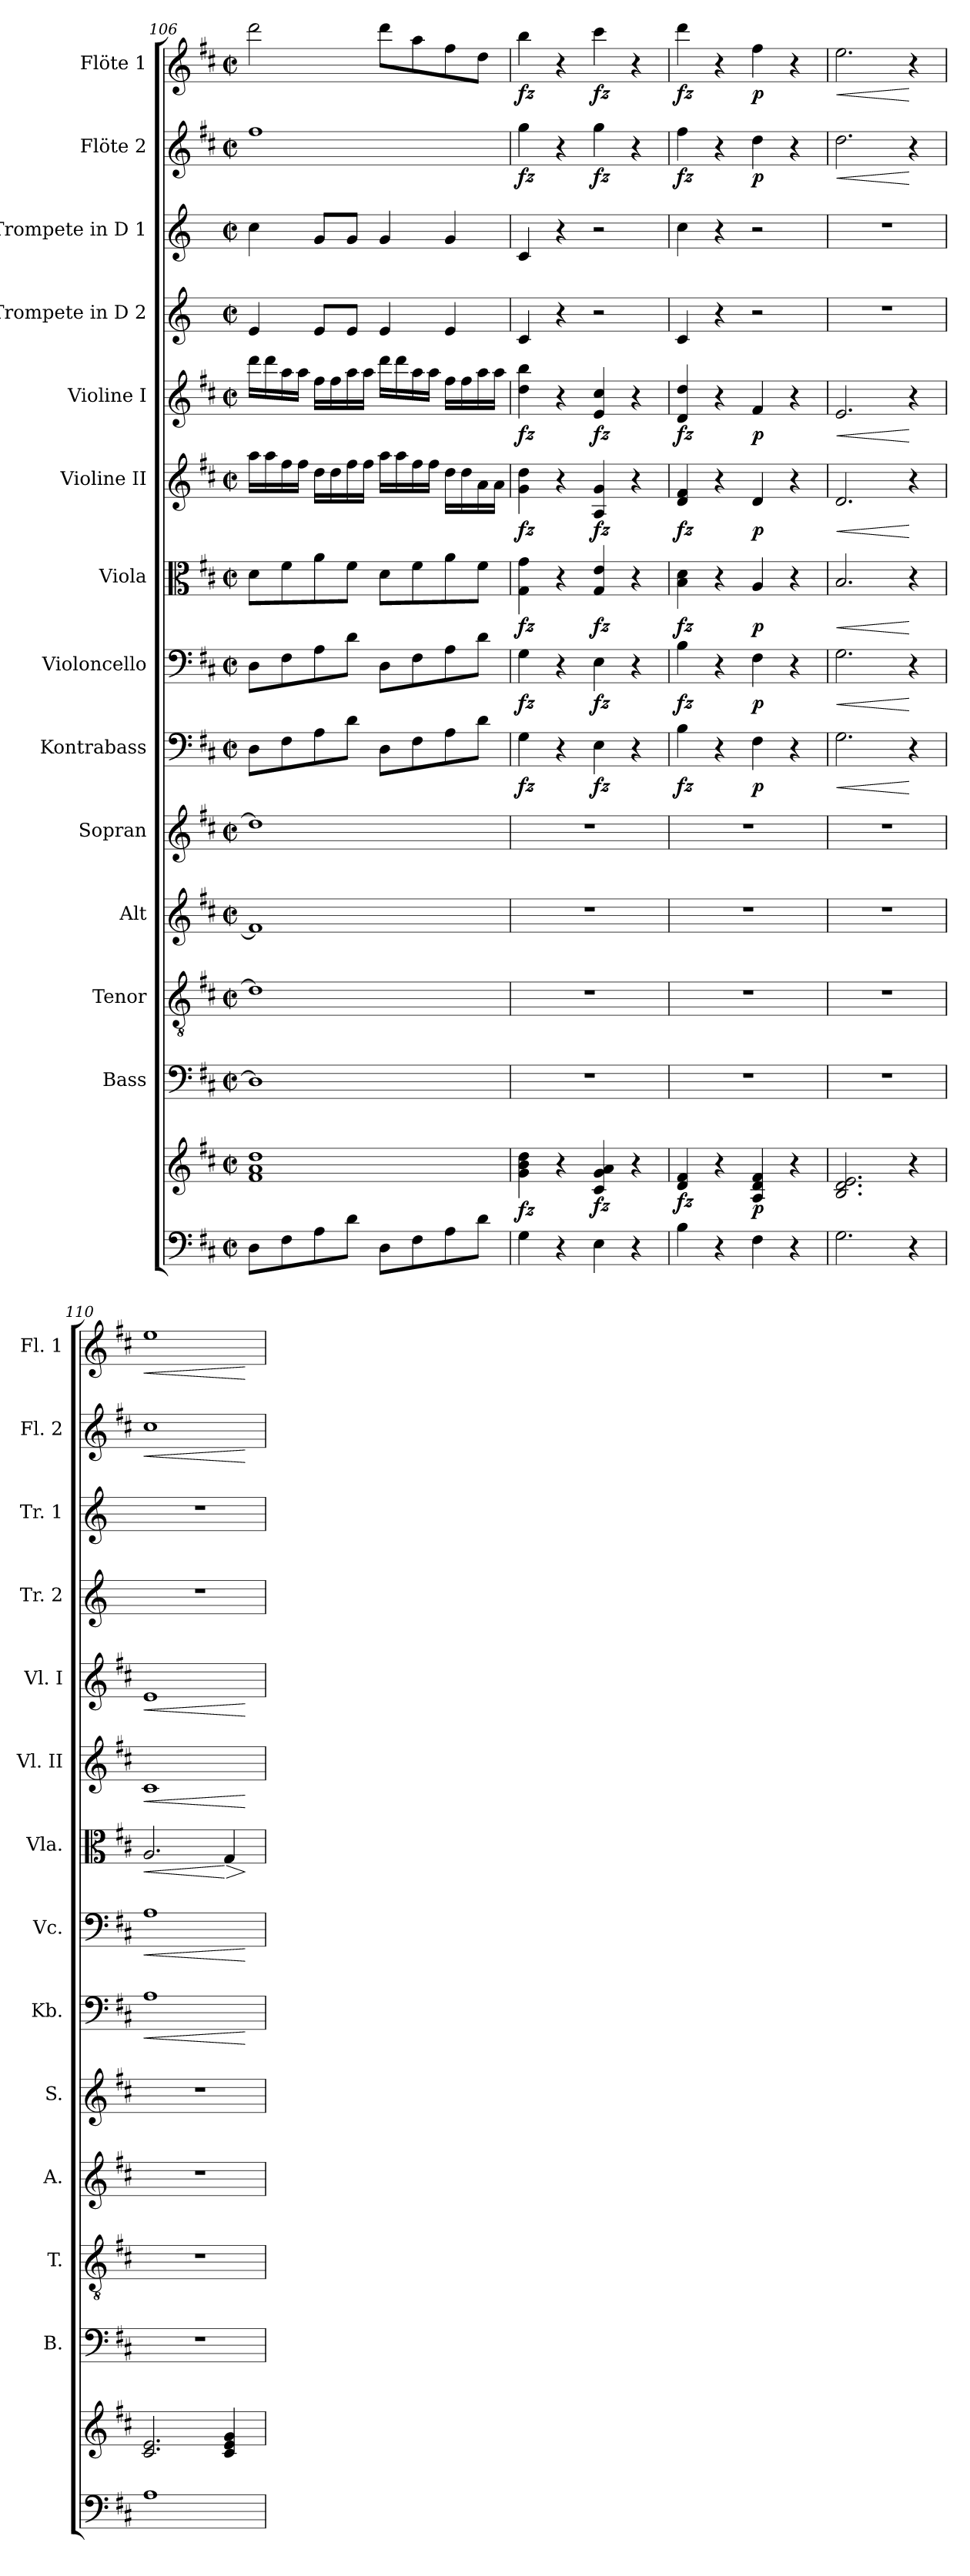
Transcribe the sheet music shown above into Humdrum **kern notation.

**kern	**kern	**dynam	**kern	**text	**kern	**text	**kern	**text	**kern	**text	**kern	**dynam	**kern	**dynam	**kern	**dynam	**kern	**dynam	**kern	**dynam	**kern	**kern	**kern	**dynam	**kern	**dynam
*part14	*part14	*part14	*part13	*part13	*part12	*part12	*part11	*part11	*part10	*part10	*part9	*part9	*part8	*part8	*part7	*part7	*part6	*part6	*part5	*part5	*part4	*part3	*part2	*part2	*part1	*part1
*staff15	*staff14	*staff14/15	*staff13	*staff13	*staff12	*staff12	*staff11	*staff11	*staff10	*staff10	*staff9	*staff9	*staff8	*staff8	*staff7	*staff7	*staff6	*staff6	*staff5	*staff5	*staff4	*staff3	*staff2	*staff2	*staff1	*staff1
*	*	*	*I"Bass	*	*I"Tenor	*	*I"Alt	*	*I"Sopran	*	*I"Kontrabass	*	*I"Violoncello	*	*I"Viola	*	*I"Violine II	*	*I"Violine I	*	*I"Trompete in D 2	*I"Trompete in D 1	*I"Flöte 2	*	*I"Flöte 1	*
*	*	*	*I'B.	*	*I'T.	*	*I'A.	*	*I'S.	*	*I'Kb.	*	*I'Vc.	*	*I'Vla.	*	*I'Vl. II	*	*I'Vl. I	*	*I'Tr. 2	*I'Tr. 1	*I'Fl. 2	*	*I'Fl. 1	*
*clefF4	*clefG2	*	*clefF4	*	*clefGv2	*	*clefG2	*	*clefG2	*	*clefF4	*	*clefF4	*	*clefC3	*	*clefG2	*	*clefG2	*	*clefG2	*clefG2	*clefG2	*	*clefG2	*
*	*	*	*	*	*	*	*	*	*	*	*ITrd7c12	*	*	*	*	*	*	*	*	*	*ITrd-1c-2	*ITrd-1c-2	*	*	*	*
*k[f#c#]	*k[f#c#]	*	*k[f#c#]	*	*k[f#c#]	*	*k[f#c#]	*	*k[f#c#]	*	*k[f#c#]	*	*k[f#c#]	*	*k[f#c#]	*	*k[f#c#]	*	*k[f#c#]	*	*k[f#c#]	*k[f#c#]	*k[f#c#]	*	*k[f#c#]	*
*D:	*D:	*	*D:	*	*D:	*	*D:	*	*D:	*	*D:	*	*D:	*	*D:	*	*D:	*	*D:	*	*D:	*D:	*D:	*	*D:	*
*M2/2	*M2/2	*	*M2/2	*	*M2/2	*	*M2/2	*	*M2/2	*	*M2/2	*	*M2/2	*	*M2/2	*	*M2/2	*	*M2/2	*	*M2/2	*M2/2	*M2/2	*	*M2/2	*
*met(c|)	*met(c|)	*	*met(c|)	*	*met(c|)	*	*met(c|)	*	*met(c|)	*	*met(c|)	*	*met(c|)	*	*met(c|)	*	*met(c|)	*	*met(c|)	*	*met(c|)	*met(c|)	*met(c|)	*	*met(c|)	*
=106	=106	=106	=106	=106	=106	=106	=106	=106	=106	=106	=106	=106	=106	=106	=106	=106	=106	=106	=106	=106	=106	=106	=106	=106	=106	=106
8D\L	1f# 1a 1dd	.	1D]	.	1d]	.	1f#]	.	1dd]	.	8DD\L	.	8D\L	.	8d\L	.	16aa\LL	.	16ddd\LL	.	4f#/	4dd\	1ff#	.	2ddd\	.
.	.	.	.	.	.	.	.	.	.	.	.	.	.	.	.	.	16aa\	.	16ddd\	.	.	.	.	.	.	.
8F#\	.	.	.	.	.	.	.	.	.	.	8FF#\	.	8F#\	.	8f#\	.	16ff#\	.	16aa\	.	.	.	.	.	.	.
.	.	.	.	.	.	.	.	.	.	.	.	.	.	.	.	.	16ff#\JJ	.	16aa\JJ	.	.	.	.	.	.	.
8A\	.	.	.	.	.	.	.	.	.	.	8AA\	.	8A\	.	8a\	.	16dd\LL	.	16ff#\LL	.	8f#/L	8a/L	.	.	.	.
.	.	.	.	.	.	.	.	.	.	.	.	.	.	.	.	.	16dd\	.	16ff#\	.	.	.	.	.	.	.
8d\J	.	.	.	.	.	.	.	.	.	.	8D\J	.	8d\J	.	8f#\J	.	16ff#\	.	16aa\	.	8f#/J	8a/J	.	.	.	.
.	.	.	.	.	.	.	.	.	.	.	.	.	.	.	.	.	16ff#\JJ	.	16aa\JJ	.	.	.	.	.	.	.
8D\L	.	.	.	.	.	.	.	.	.	.	8DD\L	.	8D\L	.	8d\L	.	16aa\LL	.	16ddd\LL	.	4f#/	4a/	.	.	8ddd\L	.
.	.	.	.	.	.	.	.	.	.	.	.	.	.	.	.	.	16aa\	.	16ddd\	.	.	.	.	.	.	.
8F#\	.	.	.	.	.	.	.	.	.	.	8FF#\	.	8F#\	.	8f#\	.	16ff#\	.	16aa\	.	.	.	.	.	8aa\	.
.	.	.	.	.	.	.	.	.	.	.	.	.	.	.	.	.	16ff#\JJ	.	16aa\JJ	.	.	.	.	.	.	.
8A\	.	.	.	.	.	.	.	.	.	.	8AA\	.	8A\	.	8a\	.	16dd\LL	.	16ff#\LL	.	4f#/	4a/	.	.	8ff#\	.
.	.	.	.	.	.	.	.	.	.	.	.	.	.	.	.	.	16dd\	.	16ff#\	.	.	.	.	.	.	.
8d\J	.	.	.	.	.	.	.	.	.	.	8D\J	.	8d\J	.	8f#\J	.	16a\	.	16aa\	.	.	.	.	.	8dd\J	.
.	.	.	.	.	.	.	.	.	.	.	.	.	.	.	.	.	16a\JJ	.	16aa\JJ	.	.	.	.	.	.	.
=107	=107	=107	=107	=107	=107	=107	=107	=107	=107	=107	=107	=107	=107	=107	=107	=107	=107	=107	=107	=107	=107	=107	=107	=107	=107	=107
!	!	!LO:DY:b	!	!	!	!	!	!	!	!	!	!LO:DY:b	!	!LO:DY:b	!	!LO:DY:b	!	!LO:DY:b	!	!LO:DY:b	!	!	!	!LO:DY:b	!	!LO:DY:b
4G\	4g\ 4b\ 4dd\	fz	1r	.	1r	.	1r	.	1r	.	4GG\	fz	4G\	fz	4G\ 4g\	fz	4g\ 4dd\	fz	4dd\ 4bb\	fz	4d/	4d/	4gg\	fz	4bb\	fz
4r	4r	.	.	.	.	.	.	.	.	.	4r	.	4r	.	4r	.	4r	.	4r	.	4r	4r	4r	.	4r	.
!	!	!LO:DY:b	!	!	!	!	!	!	!	!	!	!LO:DY:b	!	!LO:DY:b	!	!LO:DY:b	!	!LO:DY:b	!	!LO:DY:b	!	!	!	!LO:DY:b	!	!LO:DY:b
4E\	4c#/ 4g/ 4a/	fz	.	.	.	.	.	.	.	.	4EE\	fz	4E\	fz	4G/ 4e/	fz	4A/ 4g/	fz	4e/ 4cc#/	fz	2r	2r	4gg\	fz	4ccc#\	fz
4r	4r	.	.	.	.	.	.	.	.	.	4r	.	4r	.	4r	.	4r	.	4r	.	.	.	4r	.	4r	.
=108	=108	=108	=108	=108	=108	=108	=108	=108	=108	=108	=108	=108	=108	=108	=108	=108	=108	=108	=108	=108	=108	=108	=108	=108	=108	=108
!	!	!LO:DY:b	!	!	!	!	!	!	!	!	!	!LO:DY:b	!	!LO:DY:b	!	!LO:DY:b	!	!LO:DY:b	!	!LO:DY:b	!	!	!	!LO:DY:b	!	!LO:DY:b
4B\	4d/ 4f#/	fz	1r	.	1r	.	1r	.	1r	.	4BB\	fz	4B\	fz	4B\ 4d\	fz	4d/ 4f#/	fz	4d/ 4dd/	fz	4d/	4dd\	4ff#\	fz	4ddd\	fz
4r	4r	.	.	.	.	.	.	.	.	.	4r	.	4r	.	4r	.	4r	.	4r	.	4r	4r	4r	.	4r	.
!	!	!LO:DY:b	!	!	!	!	!	!	!	!	!	!LO:DY:b	!	!LO:DY:b	!	!LO:DY:b	!	!LO:DY:b	!	!LO:DY:b	!	!	!	!LO:DY:b	!	!LO:DY:b
4F#\	4A/ 4d/ 4f#/	p	.	.	.	.	.	.	.	.	4FF#\	p	4F#\	p	4A/	p	4d/	p	4f#/	p	2r	2r	4dd\	p	4ff#\	p
4r	4r	.	.	.	.	.	.	.	.	.	4r	.	4r	.	4r	.	4r	.	4r	.	.	.	4r	.	4r	.
=109	=109	=109	=109	=109	=109	=109	=109	=109	=109	=109	=109	=109	=109	=109	=109	=109	=109	=109	=109	=109	=109	=109	=109	=109	=109	=109
!	!	!	!	!	!	!	!	!	!	!	!	!LO:HP:b	!	!	!	!	!	!	!	!	!	!	!	!	!	!
!	!	!	!	!	!	!	!	!	!	!	!	!LO:HP:n=1:b	!	!LO:HP:b	!	!	!	!	!	!	!	!	!	!	!	!
!	!	!	!	!	!	!	!	!	!	!	!	!	!	!LO:HP:n=1:b	!	!LO:HP:b	!	!	!	!	!	!	!	!	!	!
!	!	!	!	!	!	!	!	!	!	!	!	!	!	!	!	!LO:HP:n=1:b	!	!LO:HP:b	!	!	!	!	!	!	!	!
!	!	!	!	!	!	!	!	!	!	!	!	!	!	!	!	!	!	!LO:HP:n=1:b	!	!LO:HP:b	!	!	!	!	!	!
!	!	!	!	!	!	!	!	!	!	!	!	!	!	!	!	!	!	!	!	!LO:HP:n=1:b	!	!	!	!LO:HP:b	!	!
!	!	!	!	!	!	!	!	!	!	!	!	!	!	!	!	!	!	!	!	!	!	!	!	!LO:HP:n=1:b	!	!LO:HP:b
!	!	!	!	!	!	!	!	!	!	!	!	!	!	!	!	!	!	!	!	!	!	!	!	!	!	!LO:HP:n=1:b
2.G\	2.B/ 2.d/ 2.e/	.	1r	.	1r	.	1r	.	1r	.	2.GG\	< >	2.G\	< >	2.B/	< >	2.d/	< >	2.e/	< >	1r	1r	2.dd\	< >	2.ee\	< >
4r	4r	.	.	.	.	.	.	.	.	.	4r	[	4r	[	4r	[	4r	[	4r	[	.	.	4r	[	4r	[
.	.	.	.	.	.	.	.	.	.	.	.	]	.	]	.	]	.	]	.	]	.	.	.	]	.	]
=110	=110	=110	=110	=110	=110	=110	=110	=110	=110	=110	=110	=110	=110	=110	=110	=110	=110	=110	=110	=110	=110	=110	=110	=110	=110	=110
!	!	!	!	!	!	!	!	!	!	!	!	!LO:HP:b	!	!LO:HP:b	!	!LO:HP:b	!	!LO:HP:b	!	!LO:HP:b	!	!	!	!LO:HP:b	!	!LO:HP:b
1A	2.c#/ 2.e/	.	1r	.	1r	.	1r	.	1r	.	1AA	<	1A	<	2.A/	<	1c#	<	1e	<	1r	1r	1cc#	<	1ee	<
!	!	!	!	!	!	!	!	!	!	!	!	!	!	!	!	!LO:HP:n=1:b	!	!	!	!	!	!	!	!	!	!
.	4c#/ 4e/ 4g/	.	.	.	.	.	.	.	.	.	.	.	.	.	4G/	[ >	.	.	.	.	.	.	.	.	.	.
.	.	.	.	.	.	.	.	.	.	.	.	[	.	[	.	]	.	[	.	[	.	.	.	[	.	[
=	=	=	=	=	=	=	=	=	=	=	=	=	=	=	=	=	=	=	=	=	=	=	=	=	=	=
*-	*-	*-	*-	*-	*-	*-	*-	*-	*-	*-	*-	*-	*-	*-	*-	*-	*-	*-	*-	*-	*-	*-	*-	*-	*-	*-
